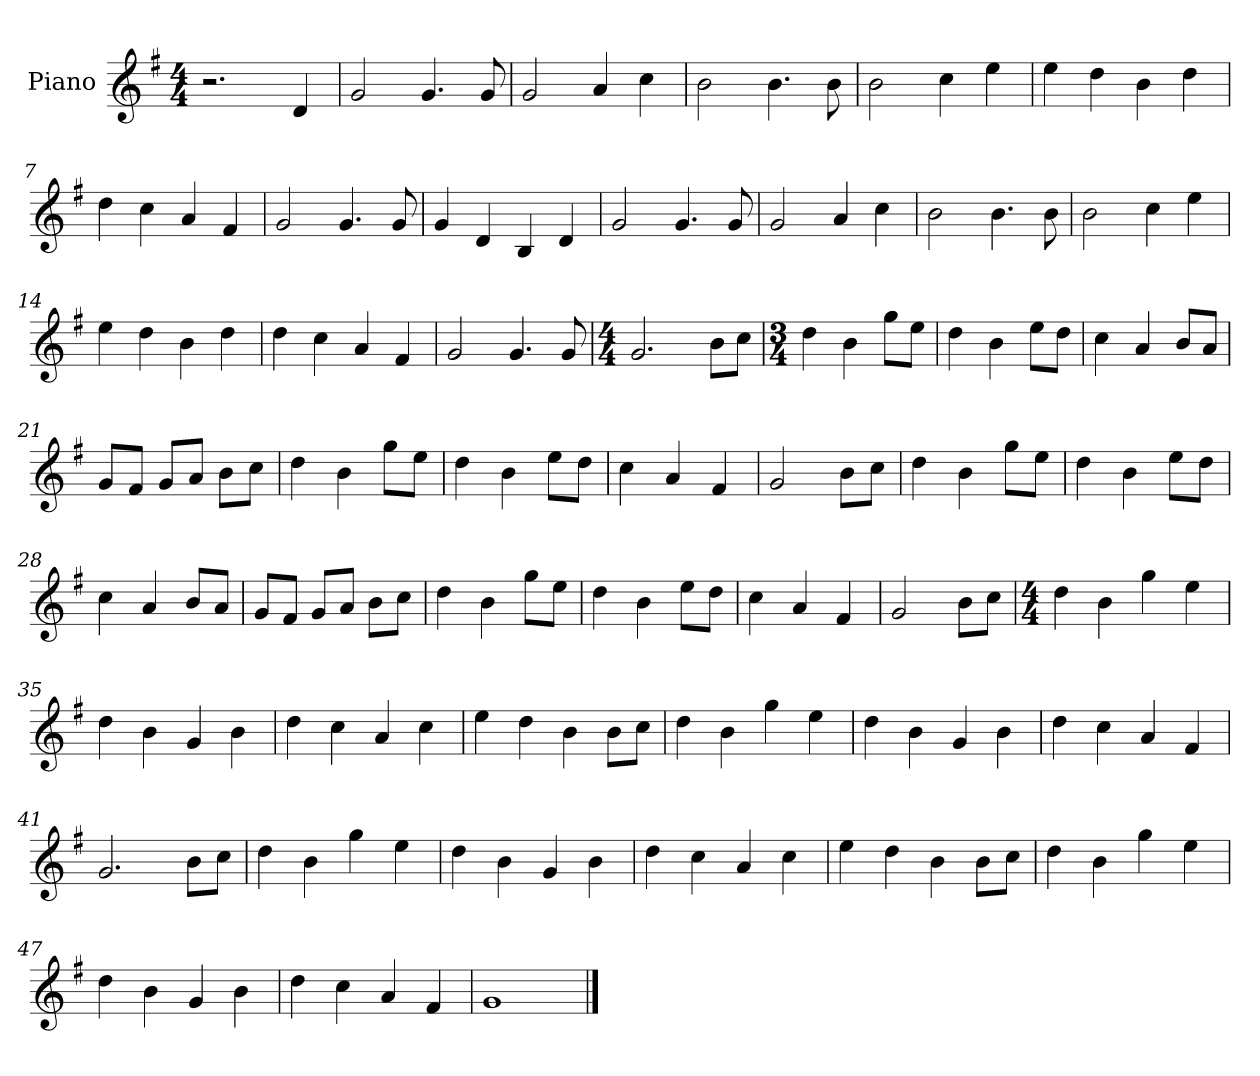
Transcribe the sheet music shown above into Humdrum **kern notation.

**kern
*part1
*staff1
*I"Piano
*I'Pno.
*clefG2
*k[f#]
*M4/4
=1
2.r
4d/
=2
2g/
4.g/
8g/
=3
2g/
4a/
4cc\
=4
2b\
4.b\
8b\
=5
2b\
4cc\
4ee\
=6
4ee\
4dd\
4b\
4dd\
=7
4dd\
4cc\
4a/
4f#/
=8
2g/
4.g/
8g/
=9
4g/
4d/
4B/
4d/
=10
2g/
4.g/
8g/
=11
2g/
4a/
4cc\
=12
2b\
4.b\
8b\
=13
2b\
4cc\
4ee\
=14
4ee\
4dd\
4b\
4dd\
=15
4dd\
4cc\
4a/
4f#/
=16
2g/
4.g/
8g/
=17
*M4/4
2.g/
8b\L
8cc\J
=18
*M3/4
4dd\
4b\
8gg\L
8ee\J
=19
4dd\
4b\
8ee\L
8dd\J
=20
4cc\
4a/
8b/L
8a/J
=21
8g/L
8f#/J
8g/L
8a/J
8b\L
8cc\J
=22
4dd\
4b\
8gg\L
8ee\J
=23
4dd\
4b\
8ee\L
8dd\J
=24
4cc\
4a/
4f#/
=25
2g/
8b\L
8cc\J
=26
4dd\
4b\
8gg\L
8ee\J
=27
4dd\
4b\
8ee\L
8dd\J
=28
4cc\
4a/
8b/L
8a/J
=29
8g/L
8f#/J
8g/L
8a/J
8b\L
8cc\J
=30
4dd\
4b\
8gg\L
8ee\J
=31
4dd\
4b\
8ee\L
8dd\J
=32
4cc\
4a/
4f#/
=33
2g/
8b\L
8cc\J
=34
*M4/4
4dd\
4b\
4gg\
4ee\
=35
4dd\
4b\
4g/
4b\
=36
4dd\
4cc\
4a/
4cc\
=37
4ee\
4dd\
4b\
8b\L
8cc\J
=38
4dd\
4b\
4gg\
4ee\
=39
4dd\
4b\
4g/
4b\
=40
4dd\
4cc\
4a/
4f#/
=41
2.g/
8b\L
8cc\J
=42
4dd\
4b\
4gg\
4ee\
=43
4dd\
4b\
4g/
4b\
=44
4dd\
4cc\
4a/
4cc\
=45
4ee\
4dd\
4b\
8b\L
8cc\J
=46
4dd\
4b\
4gg\
4ee\
=47
4dd\
4b\
4g/
4b\
=48
4dd\
4cc\
4a/
4f#/
=49
1g
==
*-
